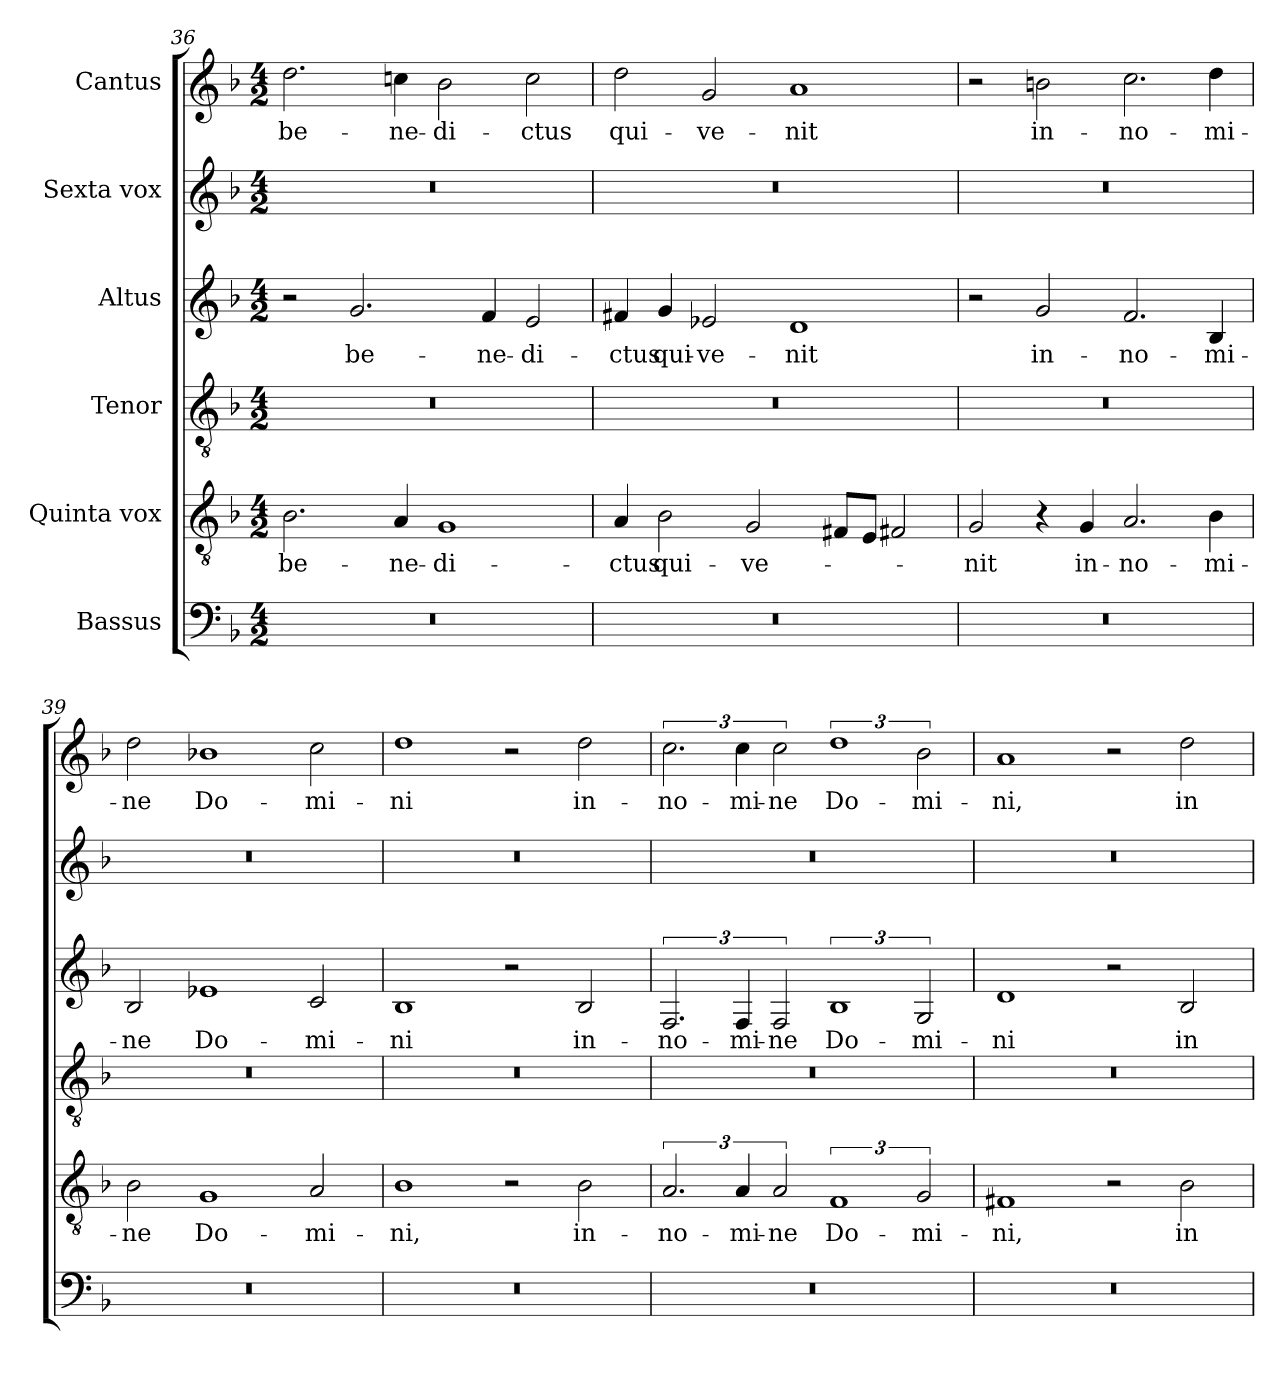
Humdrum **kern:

**kern	**kern	**text	**kern	**kern	**text	**kern	**kern	**text
*part6	*part5	*part5	*part4	*part3	*part3	*part2	*part1	*part1
*staff6	*staff5	*staff5	*staff4	*staff3	*staff3	*staff2	*staff1	*staff1
*I"Bassus	*I"Quinta vox	*	*I"Tenor	*I"Altus	*	*I"Sexta vox	*I"Cantus	*
*clefF4	*clefGv2	*	*clefGv2	*clefG2	*	*clefG2	*clefG2	*
*k[b-]	*k[b-]	*	*k[b-]	*k[b-]	*	*k[b-]	*k[b-]	*
*M4/2	*M4/2	*	*M4/2	*M4/2	*	*M4/2	*M4/2	*
=36	=36	=36	=36	=36	=36	=36	=36	=36
0r	2.B-\	be-	0r	2r	.	0r	2.dd\	be-
.	.	.	.	2.g/	be-	.	.	.
.	4A/	-ne-	.	.	.	.	4ccn\	-ne-
.	1G/	-di-	.	.	.	.	2b-\	-di-
.	.	.	.	4f/	-ne-	.	.	.
.	.	.	.	2e/	-di-	.	2cc\	-ctus
=37	=37	=37	=37	=37	=37	=37	=37	=37
0r	4A/	-ctus	0r	4f#X/	-ctus	0r	2dd\	qui-
.	2B-\	qui-	.	4g/	qui-	.	.	.
.	.	.	.	2e-X/	ve-	.	2g/	ve-
.	2G/	ve-	.	.	.	.	.	.
.	.	.	.	1d/	-nit	.	1a/	-nit
.	8F#X/L	.	.	.	.	.	.	.
.	8E/J	.	.	.	.	.	.	.
.	2F#X/	.	.	.	.	.	.	.
=38	=38	=38	=38	=38	=38	=38	=38	=38
0r	2G/	-nit	0r	2r	.	0r	2r	.
.	4r	.	.	2g/	in-	.	2bn\	in-
.	4G/	in-	.	.	.	.	.	.
.	2.A/	no-	.	2.f/	no-	.	2.cc\	no-
.	4B-\	-mi-	.	4B-/	-mi-	.	4dd\	-mi-
=39	=39	=39	=39	=39	=39	=39	=39	=39
0r	2B-\	-ne	0r	2B-/	-ne	0r	2dd\	-ne
.	1G/	Do-	.	1e-X/	Do-	.	1b-X\	Do-
.	2A/	-mi-	.	2c/	-mi-	.	2cc\	-mi-
=40	=40	=40	=40	=40	=40	=40	=40	=40
0r	1B-\	-ni,	0r	1B-/	-ni	0r	1dd\	-ni
.	2r	.	.	2r	.	.	2r	.
.	2B-\	in-	.	2B-/	in-	.	2dd\	in-
=41	=41	=41	=41	=41	=41	=41	=41	=41
0r	3.A/	no-	0r	3.F/	no-	0r	3.cc\	no-
.	6A/	-mi-	.	6F/	-mi-	.	6cc\	-mi-
.	3A/	-ne	.	3F/	-ne	.	3cc\	-ne
.	3%2F/	Do-	.	3%2B-/	Do-	.	3%2dd\	Do-
.	3G/	-mi-	.	3G/	-mi-	.	3b-\	-mi-
=42	=42	=42	=42	=42	=42	=42	=42	=42
0r	1F#X/	-ni,	0r	1d/	-ni	0r	1a/	-ni,
.	2r	.	.	2r	.	.	2r	.
.	2B-\	in-	.	2B-/	in-	.	2dd\	in-
=	=	=	=	=	=	=	=	=
*-	*-	*-	*-	*-	*-	*-	*-	*-
